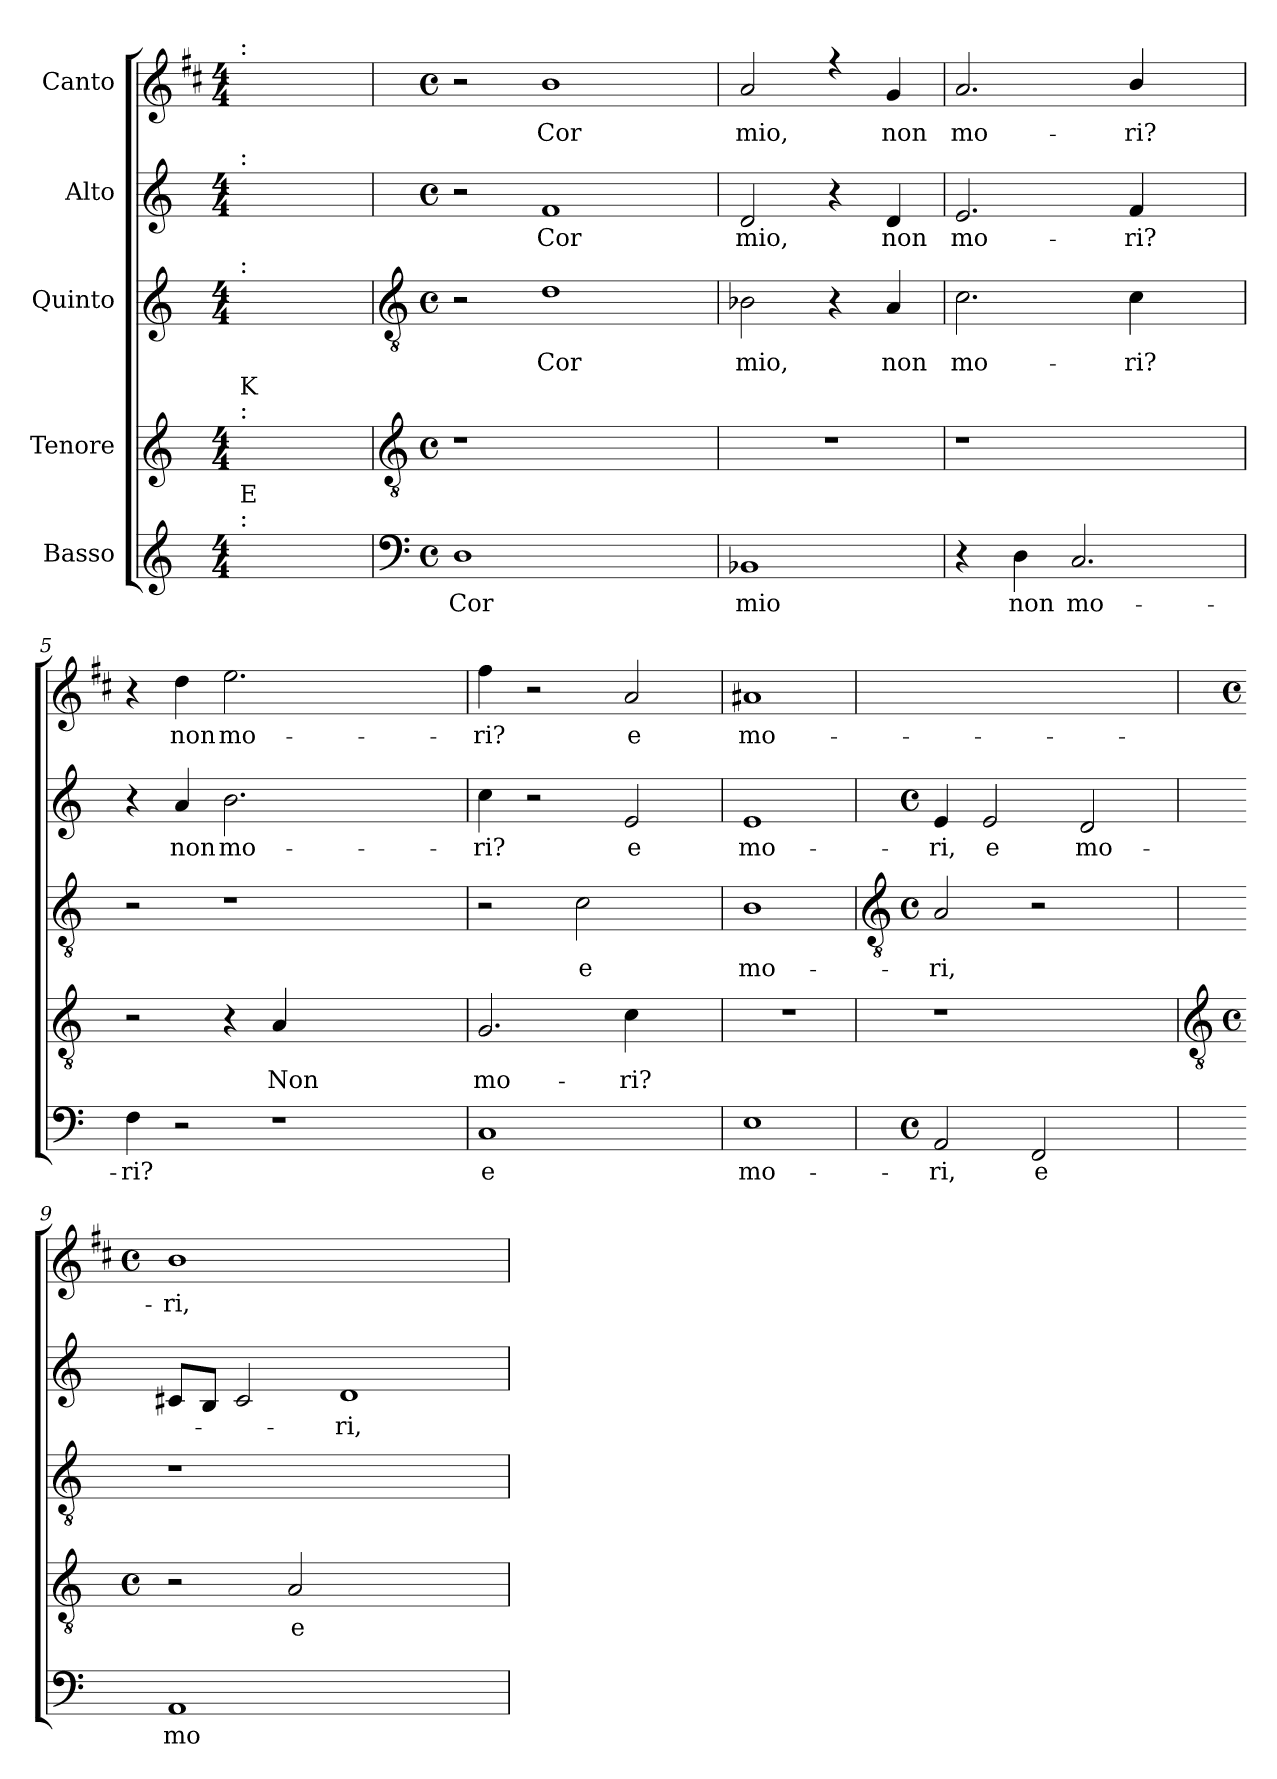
**kern	**text	**kern	**text	**kern	**text	**kern	**text	**kern	**text
*part5	*part5	*part4	*part4	*part3	*part3	*part2	*part2	*part1	*part1
*staff5	*staff5	*staff4	*staff4	*staff3	*staff3	*staff2	*staff2	*staff1	*staff1
*I"Basso	*	*I"Tenore	*	*I"Quinto	*	*I"Alto	*	*I"Canto	*
*clefG2	*	*clefG2	*	*clefG2	*	*clefG2	*	*clefG2	*
*	*	*	*	*	*	*	*	*ITrd1c2	*
*k[]	*	*k[]	*	*k[]	*	*k[]	*	*k[]	*
*M4/4	*	*M4/4	*	*M4/4	*	*M4/4	*	*M4/4	*
=1	=1	=1	=1	=1	=1	=1	=1	=1	=1
!	!	!	!	!	!	!	!	!LO:TX:a:t=&colon;	!
!	!	!	!	!	!	!LO:TX:a:t=&colon;	!	!	!
!	!	!	!	!LO:TX:a:t=&colon;	!	!	!	!	!
!	!	!LO:TX:a:t=&colon;	!	!	!	!	!	!	!
!	!	!LO:TX:a:t=K	!	!	!	!	!	!	!
!LO:TX:a:t=&colon;	!	!	!	!	!	!	!	!	!
!LO:TX:a:t=E	!	!	!	!	!	!	!	!	!
1ryy	.	1ryy	.	1ryy	.	1ryy	.	1ryy	.
!!LO:LB:g=z
=2	=2	=2	=2	=2	=2	=2	=2	=2	=2
*clefF4	*	*clefGv2	*	*clefGv2	*	*	*	*	*
*M4/4	*	*M4/4	*	*M4/4	*	*M4/4	*	*M4/4	*
*met(c)	*	*met(c)	*	*met(c)	*	*met(c)	*	*met(c)	*
!	!LO:LY:b	!	!	!	!	!	!	!	!
*	*	*	*	*	*	*	*	*^	*
1D	Cor	1r	.	2r	.	2r	.	2r	1ryy	.
!	!	!	!	!	!LO:LY:b	!	!LO:LY:b	!	!	!LO:LY:b
.	.	.	.	1d	Cor	1f	Cor	1a	.	Cor
2ryy	.	2ryy	.	.	.	.	.	.	2ryy	.
=3	=3	=3	=3	=3	=3	=3	=3	=3	=3	=3
!	!LO:LY:b	!	!	!	!LO:LY:b	!	!LO:LY:b	!	!	!LO:LY:b
1BB-X	mio	1r	.	2B-X\	mio,	2d/	mio,	2g/	1ryy	mio,
.	.	.	.	4r	.	4r	.	4r	.	.
!	!	!	!	!	!LO:LY:b	!	!LO:LY:b	!	!	!LO:LY:b
.	.	.	.	4A/	non	4d/	non	4f/	.	non
=4	=4	=4	=4	=4	=4	=4	=4	=4	=4	=4
!	!	!	!	!	!LO:LY:b	!	!LO:LY:b	!	!	!LO:LY:b
4r	.	1r	.	2.c\	mo-	2.e/	mo-	2.g/	2ryy	mo-
!	!LO:LY:b	!	!	!	!	!	!	!	!	!
4D\	non	.	.	.	.	.	.	.	.	.
!	!LO:LY:b	!	!	!	!	!	!	!	!	!
2.C/	mo-	.	.	.	.	.	.	.	2ryy	.
!	!	!	!	!	!LO:LY:b	!	!LO:LY:b	!	!	!LO:LY:b
.	.	.	.	4c\	-ri?	4f/	-ri?	4a/	.	-ri?
.	.	4ryy	.	4ryy	.	4ryy	.	4ryy	4ryy	.
=5	=5	=5	=5	=5	=5	=5	=5	=5	=5	=5
!	!LO:LY:b	!	!	!	!	!	!	!	!	!
4F\	-ri?	2r	.	2r	.	4r	.	4r	1ryy	.
!	!	!	!	!	!	!	!LO:LY:b	!	!	!LO:LY:b
2r	.	.	.	.	.	4a/	non	4cc\	.	non
!	!	!	!	!	!	!	!LO:LY:b	!	!	!LO:LY:b
.	.	4r	.	1r	.	2.b\	mo-	2.dd\	.	mo-
!	!	!	!LO:LY:b	!	!	!	!	!	!	!
1r	.	4A/	Non	.	.	.	.	.	.	.
.	.	2.ryy	.	.	.	.	.	.	2.ryy	.
.	.	.	.	.	.	2ryy	.	2ryy	.	.
.	.	.	.	4ryy	.	.	.	.	.	.
=6	=6	=6	=6	=6	=6	=6	=6	=6	=6	=6
!	!LO:LY:b	!	!LO:LY:b	!	!	!	!LO:LY:b	!	!	!LO:LY:b
1C	e	2.G/	mo-	2r	.	4cc\	-ri?	4ee\	1ryy	-ri?
.	.	.	.	.	.	2r	.	2r	.	.
!	!	!	!	!	!LO:LY:b	!	!	!	!	!
.	.	.	.	2c\	e	.	.	.	.	.
!	!	!	!LO:LY:b	!	!	!	!LO:LY:b	!	!	!LO:LY:b
.	.	4c\	-ri?	.	.	2e/	e	2g/	.	e
4ryy	.	4ryy	.	4ryy	.	.	.	.	4ryy	.
=7	=7	=7	=7	=7	=7	=7	=7	=7	=7	=7
!	!LO:LY:b	!	!	!	!LO:LY:b	!	!LO:LY:b	!	!	!LO:LY:b
1E	mo-	1r	.	1B	mo-	1e	mo-	1g#X	1ryy	mo-
!!LO:PB:g=z	!!
=8	=8	=8	=8	=8	=8	=8	=8	=8	=8	=8
*	*	*	*	*clefGv2	*	*	*	*	*	*
*M4/4	*	*	*	*M4/4	*	*M4/4	*	*	*	*
*met(c)	*	*	*	*met(c)	*	*met(c)	*	*	*	*
*	*	*	*	*	*	*	*	*MM120	*	*
!	!LO:LY:b	!	!	!	!LO:LY:b	!	!LO:LY:b	!	!	!
2AA/	-ri,	1r	.	2A/	-ri,	4e/	-ri,	1ryy	1ryy	.
!	!	!	!	!	!	!	!LO:LY:b	!	!	!
.	.	.	.	.	.	2e/	e	.	.	.
!	!LO:LY:b	!	!	!	!	!	!	!	!	!
2FF/	e	.	.	2r	.	.	.	.	.	.
!	!	!	!	!	!	!	!LO:LY:b	!	!	!
.	.	.	.	.	.	2d/	mo-	.	.	.
4ryy	.	4ryy	.	4ryy	.	.	.	4ryy	4ryy	.
!!LO:LB:g=z	!!
=9	=9	=9	=9	=9	=9	=9	=9	=9	=9	=9
*	*	*clefGv2	*	*	*	*	*	*	*	*
*	*	*M4/4	*	*	*	*	*	*M4/4	*	*
*	*	*met(c)	*	*	*	*	*	*met(c)	*	*
*	*	*	*	*	*	*	*	*MM120	*	*
!	!LO:LY:b	!	!	!	!	!	!	!	!	!LO:LY:b
1AA	mo-	2r	.	1r	.	8c#X/L	.	1a	2ryy	-ri,
.	.	.	.	.	.	8B/J	.	.	.	.
.	.	.	.	.	.	2c#i/	.	.	.	.
!	!	!	!LO:LY:b	!	!	!	!	!	!	!
.	.	2A/	e	.	.	.	.	.	4ryy	.
!	!	!	!	!	!	!	!LO:LY:b	!	!	!
.	.	.	.	.	.	1d	-ri,	.	8ryy	.
.	.	.	.	.	.	.	.	.	8ryy	.
2.ryy	.	2.ryy	.	2.ryy	.	.	.	2.ryy	2.ryy	.
*	*	*	*	*	*	*	*	*v	*v	*
=	=	=	=	=	=	=	=	=	=
*-	*-	*-	*-	*-	*-	*-	*-	*-	*-
